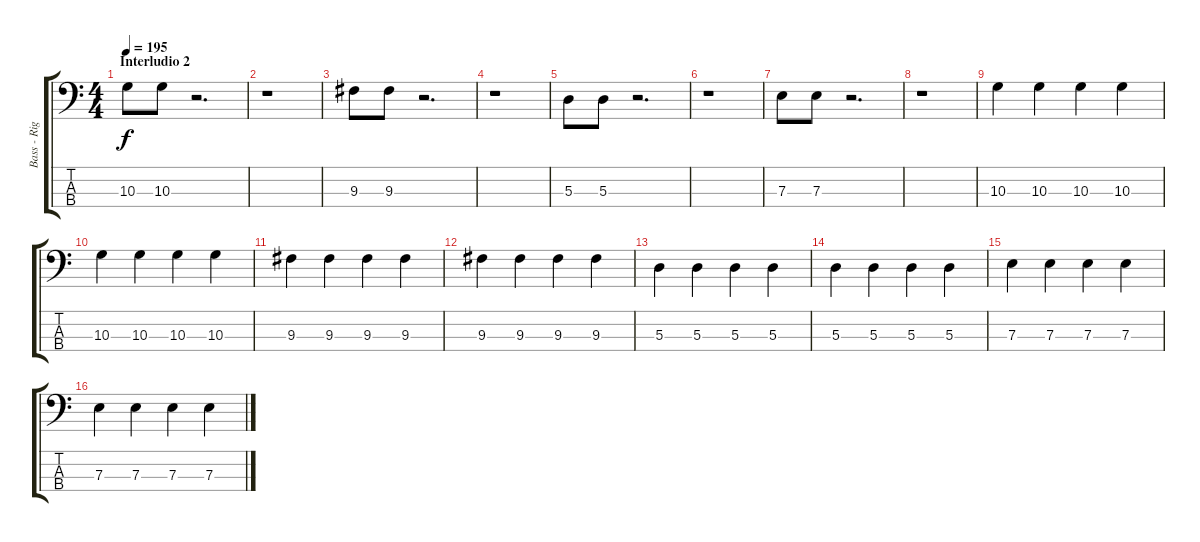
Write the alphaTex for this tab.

\track ("Bass - Rigo" "Bass - Rig") {instrument electricbasspick}
\staff {score tabs}
\tuning (G2 D2 A1 E1) {hide}
\ts (4 4)
\section ("" "Interludio 2")
\tempo 195
\clef f4
\ks c
10.3.8{dy f} 10.3.8 r.2{d} |
r.1 |
9.3.8 9.3.8 r.2{d} |
r.1 |
5.3.8 5.3.8 r.2{d} |
r.1 |
7.3.8 7.3.8 r.2{d} |
r.1 |
10.3.4 10.3.4 10.3.4 10.3.4 |
10.3.4 10.3.4 10.3.4 10.3.4 |
9.3.4 9.3.4 9.3.4 9.3.4 |
9.3.4 9.3.4 9.3.4 9.3.4 |
5.3.4 5.3.4 5.3.4 5.3.4 |
5.3.4 5.3.4 5.3.4 5.3.4 |
7.3.4 7.3.4 7.3.4 7.3.4 |
7.3.4 7.3.4 7.3.4 7.3.4
